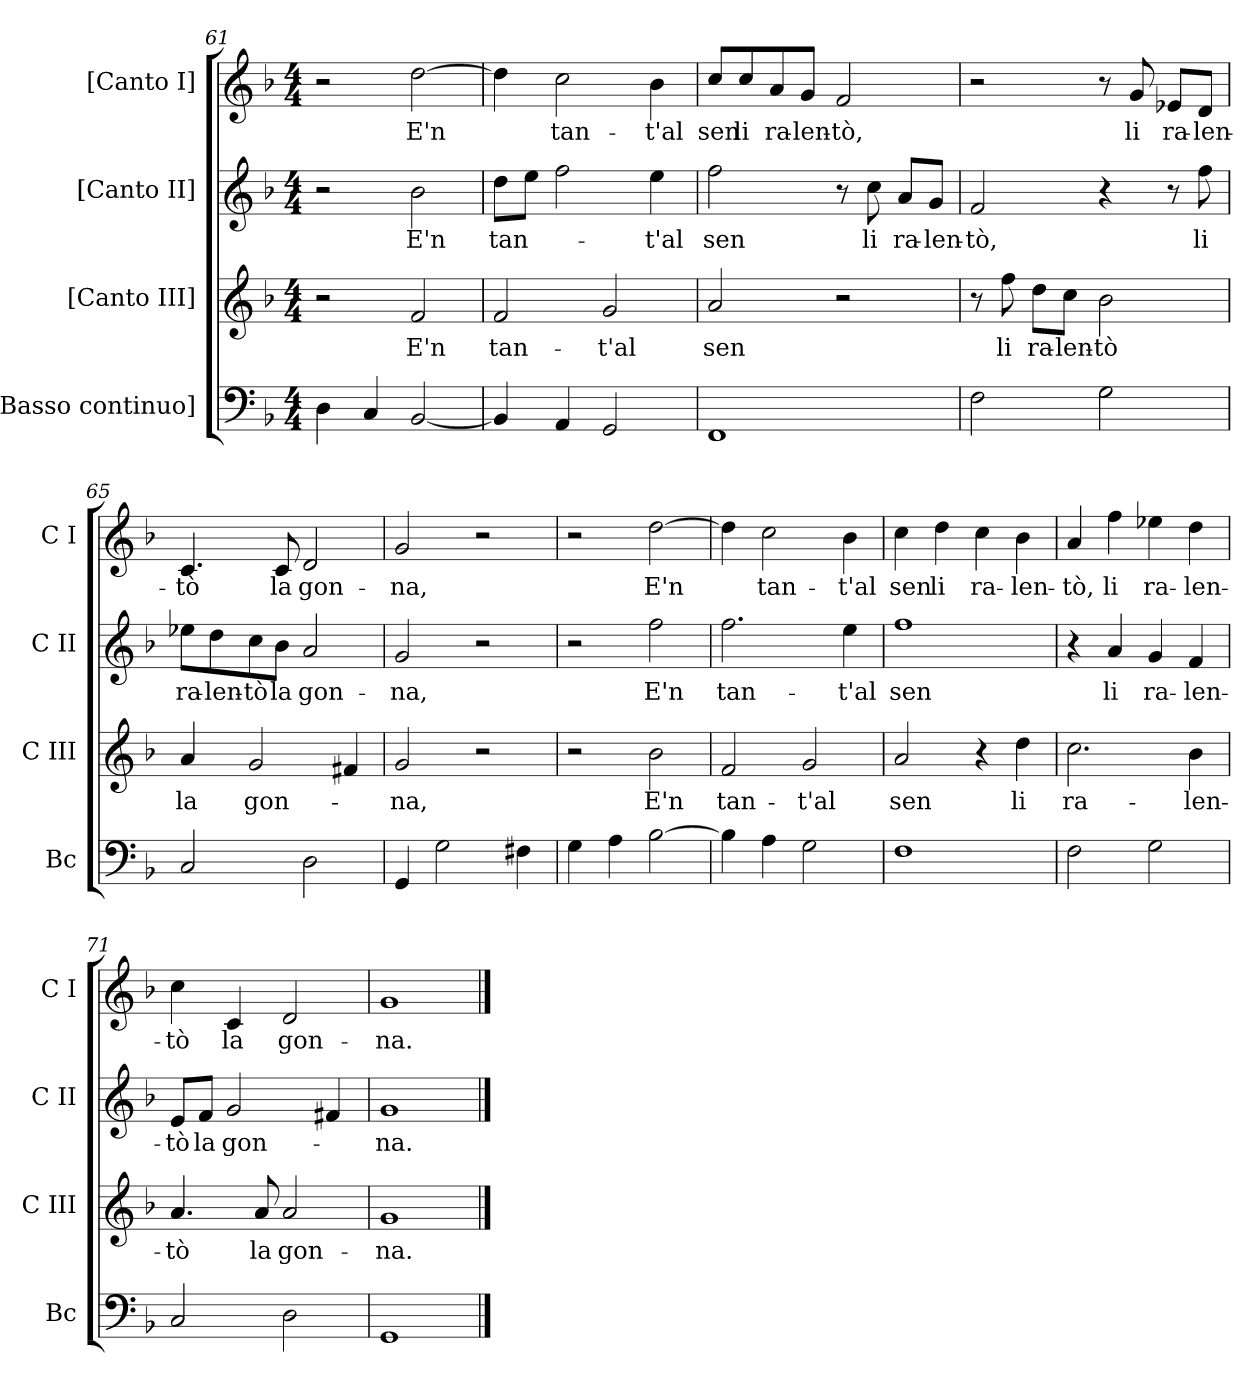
**kern	**kern	**text	**kern	**text	**kern	**text
*part4	*part3	*part3	*part2	*part2	*part1	*part1
*staff4	*staff3	*staff3	*staff2	*staff2	*staff1	*staff1
*I"[Basso continuo]	*I"[Canto III]	*	*I"[Canto II]	*	*I"[Canto I]	*
*I'Bc	*I'C III	*	*I'C II	*	*I'C I	*
*clefF4	*clefG2	*	*clefG2	*	*clefG2	*
*k[b-]	*k[b-]	*	*k[b-]	*	*k[b-]	*
*F:	*F:	*	*F:	*	*F:	*
*M4/4	*M4/4	*	*M4/4	*	*M4/4	*
=61	=61	=61	=61	=61	=61	=61
4D	2r	.	2r	.	2r	.
4C	.	.	.	.	.	.
[2BB-	2f	E'n	2b-	E'n	[2dd	E'n
=62	=62	=62	=62	=62	=62	=62
4BB-]	2f	tan-	8ddL	tan-	4dd]	.
.	.	.	8eeJ	.	.	.
4AA	.	.	2ff	.	2cc	tan-
2GG	2g	-t'al	.	.	.	.
.	.	.	4ee	-t'al	4b-	-t'al
=63	=63	=63	=63	=63	=63	=63
1FF	2a	sen	2ff	sen	8ccL	sen
.	.	.	.	.	8cc	li
.	.	.	.	.	8a	ra-
.	.	.	.	.	8gJ	-len-
.	2r	.	8r	.	2f	-tò,
.	.	.	8cc	li	.	.
.	.	.	8aL	ra-	.	.
.	.	.	8gJ	-len-	.	.
=64	=64	=64	=64	=64	=64	=64
2F	8r	.	2f	-tò,	2r	.
.	8ff	li	.	.	.	.
.	8ddL	ra-	.	.	.	.
.	8ccJ	-len-	.	.	.	.
2G	2b-	-tò	4r	.	8r	.
.	.	.	.	.	8g	li
.	.	.	8r	.	8e-XL	ra-
.	.	.	8ff	li	8dJ	-len-
=65	=65	=65	=65	=65	=65	=65
2C	4a	la	8ee-XL	ra-	4.c	-tò
.	.	.	8dd	-len-	.	.
.	2g	gon-	8cc	-tò	.	.
.	.	.	8b-J	la	8c	la
2D	.	.	2a	gon-	2d	gon-
.	4f#X	.	.	.	.	.
=66	=66	=66	=66	=66	=66	=66
4GG	2g	-na,	2g	-na,	2g	-na,
2G	.	.	.	.	.	.
.	2r	.	2r	.	2r	.
4F#X	.	.	.	.	.	.
=67	=67	=67	=67	=67	=67	=67
4G	2r	.	2r	.	2r	.
4A	.	.	.	.	.	.
[2B-	2b-	E'n	2ff	E'n	[2dd	E'n
=68	=68	=68	=68	=68	=68	=68
4B-]	2f	tan-	2.ff	tan-	4dd]	.
4A	.	.	.	.	2cc	tan-
2G	2g	-t'al	.	.	.	.
.	.	.	4ee	-t'al	4b-	-t'al
=69	=69	=69	=69	=69	=69	=69
1F	2a	sen	1ff	sen	4cc	sen
.	.	.	.	.	4dd	li
.	4r	.	.	.	4cc	ra-
.	4dd	li	.	.	4b-	-len-
=70	=70	=70	=70	=70	=70	=70
2F	2.cc	ra-	4r	.	4a	-tò,
.	.	.	4a	li	4ff	li
2G	.	.	4g	ra-	4ee-X	ra-
.	4b-	-len-	4f	-len-	4dd	-len-
=71	=71	=71	=71	=71	=71	=71
2C	4.a	-tò	8eL	-tò	4cc	-tò
.	.	.	8fJ	la	.	.
.	.	.	2g	gon-	4c	la
.	8a	la	.	.	.	.
2D	2a	gon-	.	.	2d	gon-
.	.	.	4f#X	.	.	.
=72	=72	=72	=72	=72	=72	=72
1GG	1g	-na.	1g	-na.	1g	-na.
==	==	==	==	==	==	==
*-	*-	*-	*-	*-	*-	*-
